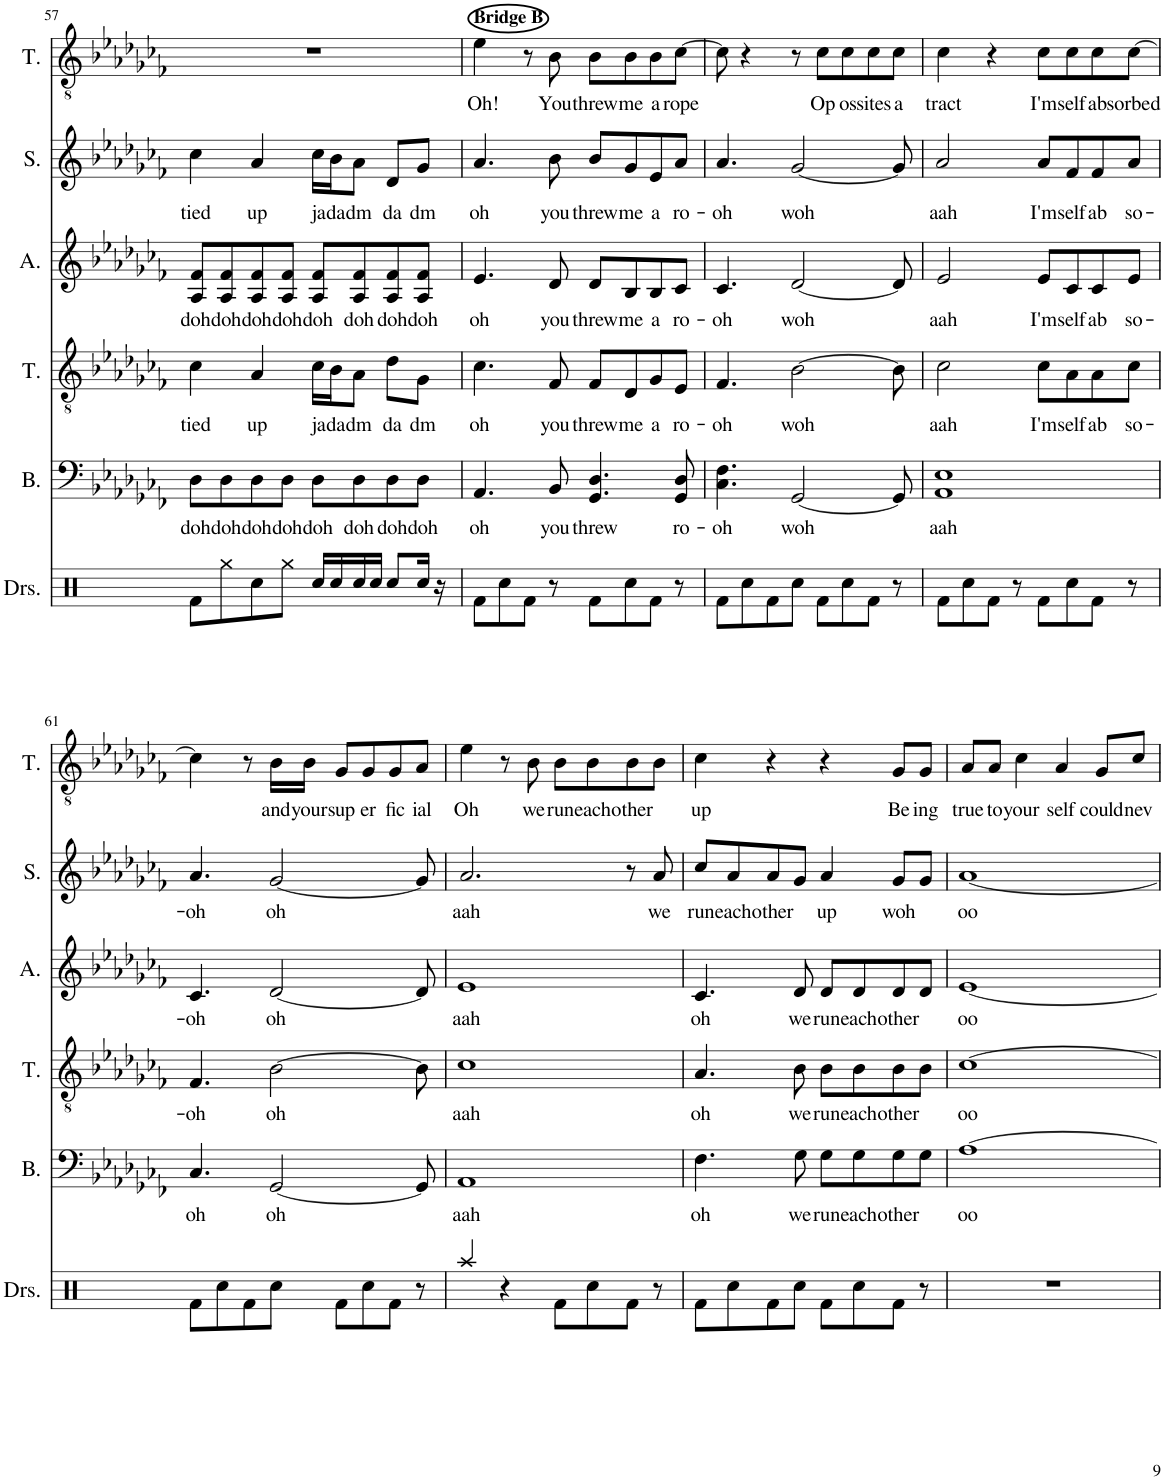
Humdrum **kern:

**kern	**kern	**text	**kern	**text	**kern	**text	**kern	**text	**kern	**text
*part6	*part5	*part5	*part4	*part4	*part3	*part3	*part2	*part2	*part1	*part1
*staff6	*staff5	*staff5	*staff4	*staff4	*staff3	*staff3	*staff2	*staff2	*staff1	*staff1
*I"Drumset	*I"Bass	*	*I"Tenor	*	*I"Alto	*	*I"Soprano	*	*I"Tenor	*
*I'Drs.	*I'B.	*	*I'T.	*	*I'A.	*	*I'S.	*	*I'T.	*
!!LO:PB:g=z
*clefX	*clefF4	*	*clefGv2	*	*clefG2	*	*clefG2	*	*clefGv2	*
*k[]	*k[b-e-a-d-g-c-f-]	*	*k[b-e-a-d-g-c-f-]	*	*k[b-e-a-d-g-c-f-]	*	*k[b-e-a-d-g-c-f-]	*	*k[b-e-a-d-g-c-f-]	*
*M4/4	*M4/4	*	*M4/4	*	*M4/4	*	*M4/4	*	*M4/4	*
=57	=57	=57	=57	=57	=57	=57	=57	=57	=57	=57
!	!	!LO:LY:b	!	!LO:LY:b	!	!LO:LY:b	!	!LO:LY:b	!	!
8Rf\L	8D-\L	doh	4c-\	tied	8A-/ 8f-/L	doh	4cc-\	tied	1r	.
!	!	!LO:LY:b	!	!	!	!LO:LY:b	!	!	!	!
8Rgg\	8D-\	doh	.	.	8A-/ 8f-/	doh	.	.	.	.
!	!	!LO:LY:b	!	!LO:LY:b	!	!LO:LY:b	!	!LO:LY:b	!	!
8Rcc\	8D-\	doh	4A-/	up	8A-/ 8f-/	doh	4a-/	up	.	.
!	!	!LO:LY:b	!	!	!	!LO:LY:b	!	!	!	!
8Rgg\J	8D-\J	doh	.	.	8A-/ 8f-/J	doh	.	.	.	.
!	!	!LO:LY:b	!	!LO:LY:b	!	!LO:LY:b	!	!LO:LY:b	!	!
16Rcc/LL	8D-\L	doh	16c-\LL	ja	8A-/ 8f-/L	doh	16cc-\LL	ja	.	.
!	!	!	!	!LO:LY:b	!	!	!	!LO:LY:b	!	!
16Rcc/	.	.	16B-\J	da	.	.	16b-\J	da	.	.
!	!	!LO:LY:b	!	!LO:LY:b	!	!LO:LY:b	!	!LO:LY:b	!	!
16Rcc/	8D-\	doh	8A-\J	dm	8A-/ 8f-/	doh	8a-\J	dm	.	.
16Rcc/JJ	.	.	.	.	.	.	.	.	.	.
!	!	!LO:LY:b	!	!LO:LY:b	!	!LO:LY:b	!	!LO:LY:b	!	!
8Rcc/L	8D-\	doh	8d-\L	da	8A-/ 8f-/	doh	8d-/L	da	.	.
!	!	!LO:LY:b	!	!LO:LY:b	!	!LO:LY:b	!	!LO:LY:b	!	!
16Rcc/Jk	8D-\J	doh	8G-\J	dm	8A-/ 8f-/J	doh	8g-/J	dm	.	.
16r	.	.	.	.	.	.	.	.	.	.
=58	=58	=58	=58	=58	=58	=58	=58	=58	=58	=58
!	!	!	!	!	!	!	!	!	!LO:TX:a:B:t=Bridge B	!
!	!	!LO:LY:b	!	!LO:LY:b	!	!LO:LY:b	!	!LO:LY:b	!	!LO:LY:b
8Rf\L	4.AA-/	oh	4.c-\	oh	4.e-/	oh	4.a-/	oh	4e-\	Oh!
8Rcc\	.	.	.	.	.	.	.	.	.	.
8Rf\J	.	.	.	.	.	.	.	.	8r	.
!	!	!LO:LY:b	!	!LO:LY:b	!	!LO:LY:b	!	!LO:LY:b	!	!LO:LY:b
8r	8BB-/	you	8F-/	you	8d-/	you	8b-\	you	8B-\	You
!	!	!LO:LY:b	!	!LO:LY:b	!	!LO:LY:b	!	!LO:LY:b	!	!LO:LY:b
8Rf\L	4.GG-/ 4.D-/	threw	8F-/L	threw	8d-/L	threw	8b-/L	threw	8B-\L	threw
!	!	!	!	!LO:LY:b	!	!LO:LY:b	!	!LO:LY:b	!	!LO:LY:b
8Rcc\	.	.	8D-/	me	8B-/	me	8g-/	me	8B-\	me
!	!	!	!	!LO:LY:b	!	!LO:LY:b	!	!LO:LY:b	!	!LO:LY:b
8Rf\J	.	.	8G-/	a	8B-/	a	8e-/	a	8B-\	a
!	!	!LO:LY:b	!	!LO:LY:b	!	!LO:LY:b	!	!LO:LY:b	!	!LO:LY:b
8r	8GG-/ 8D-/	ro-	8E-/J	ro-	8c-/J	ro-	8a-/J	ro-	[8c-\J	rope
=59	=59	=59	=59	=59	=59	=59	=59	=59	=59	=59
!	!	!LO:LY:b	!	!LO:LY:b	!	!LO:LY:b	!	!LO:LY:b	!	!
8Rf\L	4.C-\ 4.F-\	-oh	4.F-/	-oh	4.c-/	-oh	4.a-/	-oh	8c-\]	.
8Rcc\	.	.	.	.	.	.	.	.	4r	.
8Rf\	.	.	.	.	.	.	.	.	.	.
!	!	!LO:LY:b	!	!LO:LY:b	!	!LO:LY:b	!	!LO:LY:b	!	!
8Rcc\J	[2GG-/	woh	[2B-\	woh	[2d-/	woh	[2g-/	woh	8r	.
!	!	!	!	!	!	!	!	!	!	!LO:LY:b
8Rf\L	.	.	.	.	.	.	.	.	8c-\L	Op
!	!	!	!	!	!	!	!	!	!	!LO:LY:b
8Rcc\	.	.	.	.	.	.	.	.	8c-\	os
!	!	!	!	!	!	!	!	!	!	!LO:LY:b
8Rf\J	.	.	.	.	.	.	.	.	8c-\	sites
!	!	!	!	!	!	!	!	!	!	!LO:LY:b
8r	8GG-/]	.	8B-\]	.	8d-/]	.	8g-/]	.	8c-\J	a
=60	=60	=60	=60	=60	=60	=60	=60	=60	=60	=60
!	!	!LO:LY:b	!	!LO:LY:b	!	!LO:LY:b	!	!LO:LY:b	!	!LO:LY:b
8Rf\L	1AA- 1E-	aah	2c-\	aah	2e-/	aah	2a-/	aah	4c-\	tract
8Rcc\	.	.	.	.	.	.	.	.	.	.
8Rf\J	.	.	.	.	.	.	.	.	4r	.
8r	.	.	.	.	.	.	.	.	.	.
!	!	!	!	!LO:LY:b	!	!LO:LY:b	!	!LO:LY:b	!	!LO:LY:b
8Rf\L	.	.	8c-\L	I'm	8e-/L	I'm	8a-/L	I'm	8c-\L	I'm
!	!	!	!	!LO:LY:b	!	!LO:LY:b	!	!LO:LY:b	!	!LO:LY:b
8Rcc\	.	.	8A-\	self	8c-/	self	8f-/	self	8c-\	self
!	!	!	!	!LO:LY:b	!	!LO:LY:b	!	!LO:LY:b	!	!LO:LY:b
8Rf\J	.	.	8A-\	ab	8c-/	ab	8f-/	ab	8c-\	ab
!	!	!	!	!LO:LY:b	!	!LO:LY:b	!	!LO:LY:b	!	!LO:LY:b
8r	.	.	8c-\J	so-	8e-/J	so-	8a-/J	so-	[8c-\J	sorbed
!!LO:LB:g=z
=61	=61	=61	=61	=61	=61	=61	=61	=61	=61	=61
!	!	!LO:LY:b	!	!LO:LY:b	!	!LO:LY:b	!	!LO:LY:b	!	!
8Rf\L	4.C-/	oh	4.F-/	-oh	4.c-/	-oh	4.a-/	-oh	4c-\]	.
8Rcc\	.	.	.	.	.	.	.	.	.	.
8Rf\	.	.	.	.	.	.	.	.	8r	.
!	!	!LO:LY:b	!	!LO:LY:b	!	!LO:LY:b	!	!LO:LY:b	!	!LO:LY:b
8Rcc\J	[2GG-/	oh	[2B-\	oh	[2d-/	oh	[2g-/	oh	16B-\LL	and
!	!	!	!	!	!	!	!	!	!	!LO:LY:b
.	.	.	.	.	.	.	.	.	16B-\JJ	your
!	!	!	!	!	!	!	!	!	!	!LO:LY:b
8Rf\L	.	.	.	.	.	.	.	.	8G-/L	sup
!	!	!	!	!	!	!	!	!	!	!LO:LY:b
8Rcc\	.	.	.	.	.	.	.	.	8G-/	er
!	!	!	!	!	!	!	!	!	!	!LO:LY:b
8Rf\J	.	.	.	.	.	.	.	.	8G-/	fic
!	!	!	!	!	!	!	!	!	!	!LO:LY:b
8r	8GG-/]	.	8B-\]	.	8d-/]	.	8g-/]	.	8A-/J	ial
=62	=62	=62	=62	=62	=62	=62	=62	=62	=62	=62
!	!	!LO:LY:b	!	!LO:LY:b	!	!LO:LY:b	!	!LO:LY:b	!	!LO:LY:b
4Raa/	1AA-	aah	1c-	aah	1e-	aah	2.a-/	aah	4e-\	Oh
4r	.	.	.	.	.	.	.	.	8r	.
!	!	!	!	!	!	!	!	!	!	!LO:LY:b
.	.	.	.	.	.	.	.	.	8B-\	we
!	!	!	!	!	!	!	!	!	!	!LO:LY:b
8Rf\L	.	.	.	.	.	.	.	.	8B-\L	run
!	!	!	!	!	!	!	!	!	!	!LO:LY:b
8Rcc\	.	.	.	.	.	.	.	.	8B-\	each
!	!	!	!	!	!	!	!	!	!	!LO:LY:b
8Rf\J	.	.	.	.	.	.	8r	.	8B-\	other
!	!	!	!	!	!	!	!	!LO:LY:b	!	!
8r	.	.	.	.	.	.	8a-/	we	8B-\J	.
=63	=63	=63	=63	=63	=63	=63	=63	=63	=63	=63
!	!	!LO:LY:b	!	!LO:LY:b	!	!LO:LY:b	!	!LO:LY:b	!	!LO:LY:b
8Rf\L	4.F-\	oh	4.A-/	oh	4.c-/	oh	8cc-/L	run	4c-\	up
!	!	!	!	!	!	!	!	!LO:LY:b	!	!
8Rcc\	.	.	.	.	.	.	8a-/	each	.	.
!	!	!	!	!	!	!	!	!LO:LY:b	!	!
8Rf\	.	.	.	.	.	.	8a-/	other	4r	.
!	!	!LO:LY:b	!	!LO:LY:b	!	!LO:LY:b	!	!	!	!
8Rcc\J	8G-\	we	8B-\	we	8d-/	we	8g-/J	.	.	.
!	!	!LO:LY:b	!	!LO:LY:b	!	!LO:LY:b	!	!LO:LY:b	!	!
8Rf\L	8G-\L	run	8B-\L	run	8d-/L	run	4a-/	up	4r	.
!	!	!LO:LY:b	!	!LO:LY:b	!	!LO:LY:b	!	!	!	!
8Rcc\	8G-\	each	8B-\	each	8d-/	each	.	.	.	.
!	!	!LO:LY:b	!	!LO:LY:b	!	!LO:LY:b	!	!LO:LY:b	!	!LO:LY:b
8Rf\J	8G-\	other	8B-\	other	8d-/	other	8g-/L	woh	8G-/L	Be
!	!	!	!	!	!	!	!	!	!	!LO:LY:b
8r	8G-\J	.	8B-\J	.	8d-/J	.	8g-/J	.	8G-/J	ing
=64	=64	=64	=64	=64	=64	=64	=64	=64	=64	=64
!	!	!LO:LY:b	!	!LO:LY:b	!	!LO:LY:b	!	!LO:LY:b	!	!LO:LY:b
1r	[1A-	oo	[1c-	oo	[1e-	oo	[1a-	oo	8A-/L	true
!	!	!	!	!	!	!	!	!	!	!LO:LY:b
.	.	.	.	.	.	.	.	.	8A-/J	to
!	!	!	!	!	!	!	!	!	!	!LO:LY:b
.	.	.	.	.	.	.	.	.	4c-\	your
!	!	!	!	!	!	!	!	!	!	!LO:LY:b
.	.	.	.	.	.	.	.	.	4A-/	self
!	!	!	!	!	!	!	!	!	!	!LO:LY:b
.	.	.	.	.	.	.	.	.	8G-/L	could
!	!	!	!	!	!	!	!	!	!	!LO:LY:b
.	.	.	.	.	.	.	.	.	8c-/J	nev
=	=	=	=	=	=	=	=	=	=	=
*-	*-	*-	*-	*-	*-	*-	*-	*-	*-	*-
